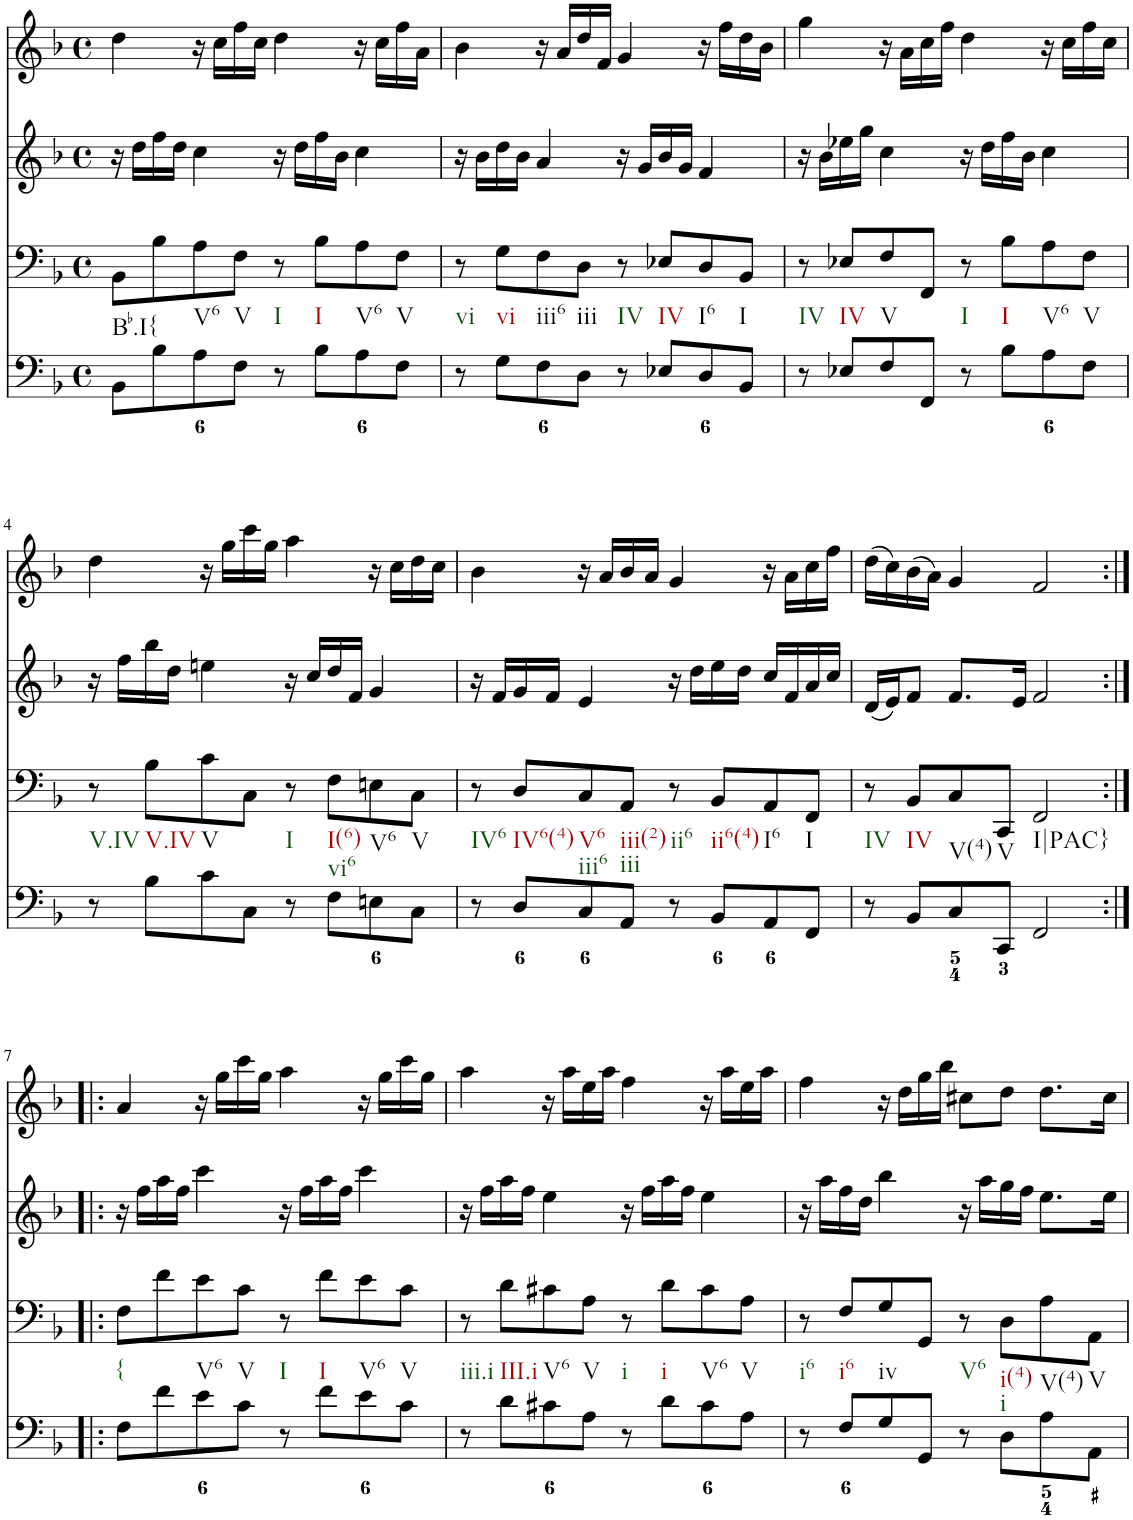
**kern	**kern	**kern	**kern
*part4	*part3	*part2	*part1
*staff4	*staff3	*staff2	*staff1
*I"Piano	*I"Piano	*I"Piano	*I"Piano
*I'Pno	*I'Pno	*I'Pno	*I'Pno
*clefF4	*clefF4	*clefG2	*clefG2
*k[b-]	*k[b-]	*k[b-]	*k[b-]
*F:	*F:	*F:	*F:
*M4/4	*M4/4	*M4/4	*M4/4
*met(c)	*met(c)	*met(c)	*met(c)
=1	=1	=1	=1
!	!LO:TX:b:t=Bb.I{	!	!
8BB-\L	8BB-\L	16r	4dd\
.	.	16dd\LL	.
8B-\	8B-\	16ff\	.
.	.	16dd\JJ	.
!	!LO:TX:b:t=V6	!	!
8A\	8A\	4cc\	16r
.	.	.	16cc\LL
!	!LO:TX:b:t=V	!	!
8F\J	8F\J	.	16ff\
.	.	.	16cc\JJ
!	!LO:TX:b:t=I	!	!
8r	8r	16r	4dd\
.	.	16dd\LL	.
!	!LO:TX:b:t=I	!	!
8B-\L	8B-\L	16ff\	.
.	.	16b-\JJ	.
!	!LO:TX:b:t=V6	!	!
8A\	8A\	4cc\	16r
.	.	.	16cc\LL
!	!LO:TX:b:t=V	!	!
8F\J	8F\J	.	16ff\
.	.	.	16a\JJ
=2	=2	=2	=2
!	!LO:TX:b:t=vi	!	!
8r	8r	16r	4b-\
.	.	16b-\LL	.
!	!LO:TX:b:t=vi	!	!
8G\L	8G\L	16dd\	.
.	.	16b-\JJ	.
!	!LO:TX:b:t=iii6	!	!
8F\	8F\	4a/	16r
.	.	.	16a/LL
!	!LO:TX:b:t=iii	!	!
8D\J	8D\J	.	16dd/
.	.	.	16f/JJ
!	!LO:TX:b:t=IV	!	!
8r	8r	16r	4g/
.	.	16g/LL	.
!	!LO:TX:b:t=IV	!	!
8E-X/L	8E-X/L	16b-/	.
.	.	16g/JJ	.
!	!LO:TX:b:t=I6	!	!
8D/	8D/	4f/	16r
.	.	.	16ff\LL
!	!LO:TX:b:t=I	!	!
8BB-/J	8BB-/J	.	16dd\
.	.	.	16b-\JJ
=3	=3	=3	=3
!	!LO:TX:b:t=IV	!	!
8r	8r	16r	4gg\
.	.	16b-\LL	.
!	!LO:TX:b:t=IV	!	!
8E-X/L	8E-X/L	16ee-X\	.
.	.	16gg\JJ	.
!	!LO:TX:b:t=V	!	!
8F/	8F/	4cc\	16r
.	.	.	16a\LL
8FF/J	8FF/J	.	16cc\
.	.	.	16ff\JJ
!	!LO:TX:b:t=I	!	!
8r	8r	16r	4dd\
.	.	16dd\LL	.
!	!LO:TX:b:t=I	!	!
8B-\L	8B-\L	16ff\	.
.	.	16b-\JJ	.
!	!LO:TX:b:t=V6	!	!
8A\	8A\	4cc\	16r
.	.	.	16cc\LL
!	!LO:TX:b:t=V	!	!
8F\J	8F\J	.	16ff\
.	.	.	16cc\JJ
!!LO:LB:g=z
=4	=4	=4	=4
!	!LO:TX:b:t=V.IV	!	!
8r	8r	16r	4dd\
.	.	16ff\LL	.
!	!LO:TX:b:t=V.IV	!	!
8B-\L	8B-\L	16bb-\	.
.	.	16dd\JJ	.
!	!LO:TX:b:t=V	!	!
8c\	8c\	4een\	16r
.	.	.	16gg\LL
8C\J	8C\J	.	16ccc\
.	.	.	16gg\JJ
!	!LO:TX:b:t=I	!	!
8r	8r	16r	4aa\
.	.	16cc/LL	.
!	!LO:TX:b:t=I(6)	!	!
!	!LO:TX:b:t=vi6	!	!
8F\L	8F\L	16dd/	.
.	.	16f/JJ	.
!	!LO:TX:b:t=V6	!	!
8En\	8En\	4g/	16r
.	.	.	16cc\LL
!	!LO:TX:b:t=V	!	!
8C\J	8C\J	.	16dd\
.	.	.	16cc\JJ
=5	=5	=5	=5
!	!LO:TX:b:t=IV6	!	!
8r	8r	16r	4b-\
.	.	16f/LL	.
!	!LO:TX:b:t=IV6(4)	!	!
8D/L	8D/L	16g/	.
.	.	16f/JJ	.
!	!LO:TX:b:t=V6	!	!
!	!LO:TX:b:t=iii6	!	!
8C/	8C/	4e/	16r
.	.	.	16a/LL
!	!LO:TX:b:t=iii(2)	!	!
!	!LO:TX:b:t=iii	!	!
8AA/J	8AA/J	.	16b-/
.	.	.	16a/JJ
!	!LO:TX:b:t=ii6	!	!
8r	8r	16r	4g/
.	.	16dd\LL	.
!	!LO:TX:b:t=ii6(4)	!	!
8BB-/L	8BB-/L	16ee\	.
.	.	16dd\JJ	.
!	!LO:TX:b:t=I6	!	!
8AA/	8AA/	16cc/LL	16r
.	.	16f/	16a\LL
!	!LO:TX:b:t=I	!	!
8FF/J	8FF/J	16a/	16cc\
.	.	16cc/JJ	16ff\JJ
=6	=6	=6	=6
!	!LO:TX:b:t=IV	!	!
8r	8r	(16d/LL	(16dd\LL
.	.	16e/J)	16cc\)
!	!LO:TX:b:t=IV	!	!
8BB-/L	8BB-/L	8f/J	(16b-\
.	.	.	16a\JJ)
!	!LO:TX:b:t=V(4)	!	!
8C/	8C/	8.f/L	4g/
!	!LO:TX:b:t=V	!	!
8CC/J	8CC/J	.	.
.	.	16e/Jk	.
!	!LO:TX:b:t=I|PAC}	!	!
2FF/	2FF/	2f/	2f/
!!LO:LB:g=z
=7:|!|:	=7:|!|:	=7:|!|:	=7:|!|:
!	!LO:TX:b:t={	!	!
8F\L	8F\L	16r	4a/
.	.	16ff\LL	.
8f\	8f\	16aa\	.
.	.	16ff\JJ	.
!	!LO:TX:b:t=V6	!	!
8e\	8e\	4ccc\	16r
.	.	.	16gg\LL
!	!LO:TX:b:t=V	!	!
8c\J	8c\J	.	16ccc\
.	.	.	16gg\JJ
!	!LO:TX:b:t=I	!	!
8r	8r	16r	4aa\
.	.	16ff\LL	.
!	!LO:TX:b:t=I	!	!
8f\L	8f\L	16aa\	.
.	.	16ff\JJ	.
!	!LO:TX:b:t=V6	!	!
8e\	8e\	4ccc\	16r
.	.	.	16gg\LL
!	!LO:TX:b:t=V	!	!
8c\J	8c\J	.	16ccc\
.	.	.	16gg\JJ
=8	=8	=8	=8
!	!LO:TX:b:t=iii.i	!	!
8r	8r	16r	4aa\
.	.	16ff\LL	.
!	!LO:TX:b:t=III.i	!	!
8d\L	8d\L	16aa\	.
.	.	16ff\JJ	.
!	!LO:TX:b:t=V6	!	!
8c#X\	8c#X\	4ee\	16r
.	.	.	16aa\LL
!	!LO:TX:b:t=V	!	!
8A\J	8A\J	.	16ee\
.	.	.	16aa\JJ
!	!LO:TX:b:t=i	!	!
8r	8r	16r	4ff\
.	.	16ff\LL	.
!	!LO:TX:b:t=i	!	!
8d\L	8d\L	16aa\	.
.	.	16ff\JJ	.
!	!LO:TX:b:t=V6	!	!
8c#\	8c#\	4ee\	16r
.	.	.	16aa\LL
!	!LO:TX:b:t=V	!	!
8A\J	8A\J	.	16ee\
.	.	.	16aa\JJ
=9	=9	=9	=9
!	!LO:TX:b:t=i6	!	!
8r	8r	16r	4ff\
.	.	16aa\LL	.
!	!LO:TX:b:t=i6	!	!
8F/L	8F/L	16ff\	.
.	.	16dd\JJ	.
!	!LO:TX:b:t=iv	!	!
8G/	8G/	4bb-\	16r
.	.	.	16dd\LL
8GG/J	8GG/J	.	16gg\
.	.	.	16bb-\JJ
!	!LO:TX:b:t=V6	!	!
8r	8r	16r	8cc#X\L
.	.	16aa\LL	.
!	!LO:TX:b:t=i(4)	!	!
!	!LO:TX:b:t=i	!	!
8D\L	8D\L	16gg\	8dd\J
.	.	16ff\JJ	.
!	!LO:TX:b:t=V(4)	!	!
8A\	8A\	8.ee\L	8.dd\L
!	!LO:TX:b:t=V	!	!
8AA\J	8AA\J	.	.
.	.	16ee\Jk	16cc#\Jk
=	=	=	=
*-	*-	*-	*-
